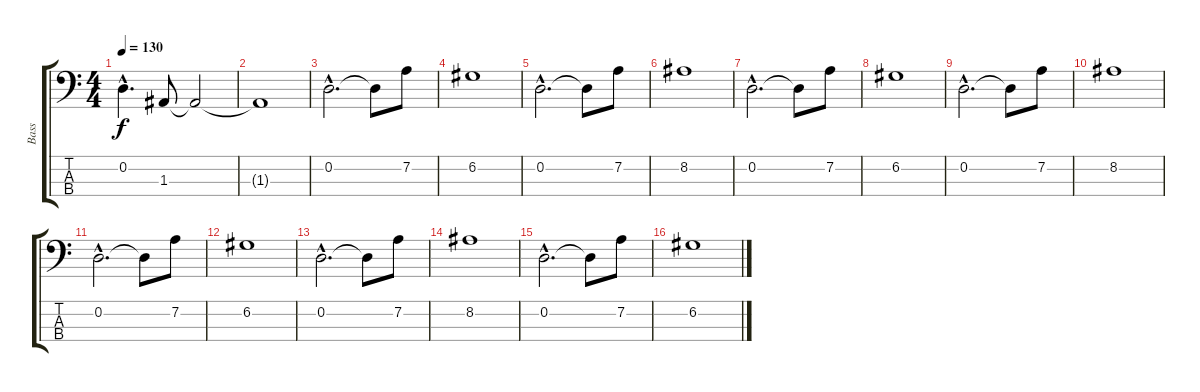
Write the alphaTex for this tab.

\track ("Bass" "Bass") {instrument electricbassfinger}
\staff {score tabs}
\tuning (G2 D2 A1 E1) {hide}
\ts (4 4)
\tempo 130
\clef f4
\ks c
0.2{hac}.4{d dy f} 1.3.8 1.3{t}.2 |
1.3{t}.1 |
0.2{hac}.2{d} 0.2{t}.8 7.2.8 |
6.2.1 |
0.2{hac}.2{d} 0.2{t}.8 7.2.8 |
8.2.1 |
0.2{hac}.2{d} 0.2{t}.8 7.2.8 |
6.2.1 |
0.2{hac}.2{d} 0.2{t}.8 7.2.8 |
8.2.1 |
0.2{hac}.2{d} 0.2{t}.8 7.2.8 |
6.2.1 |
0.2{hac}.2{d} 0.2{t}.8 7.2.8 |
8.2.1 |
0.2{hac}.2{d} 0.2{t}.8 7.2.8 |
6.2.1
